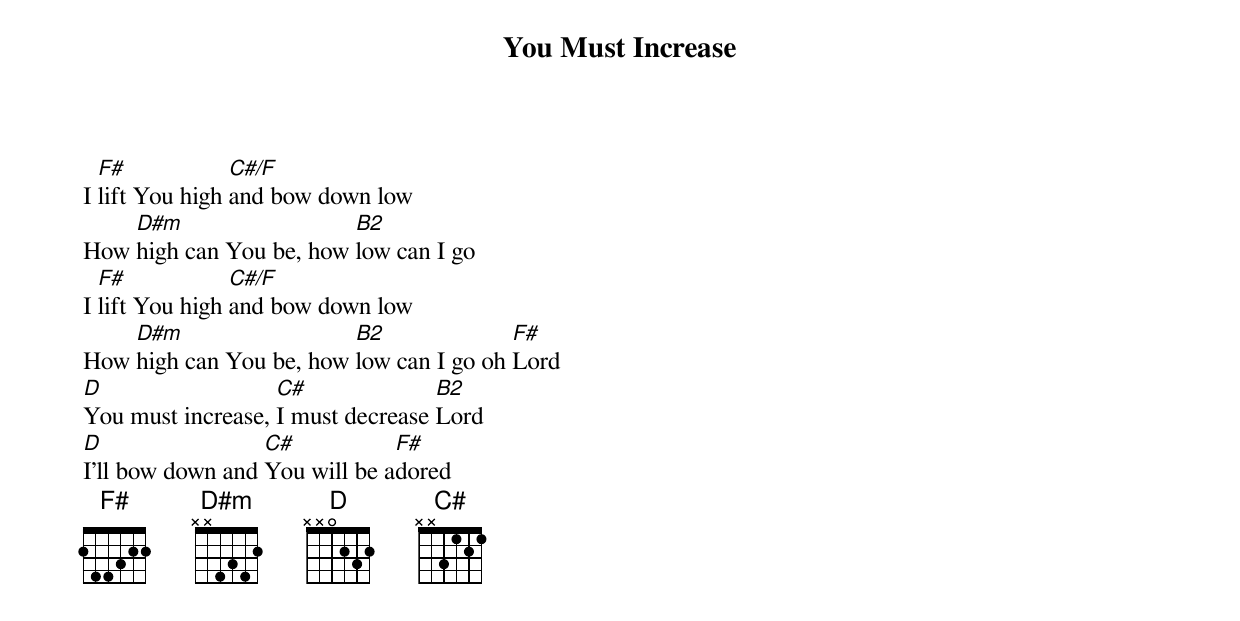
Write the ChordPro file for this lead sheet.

{title: You Must Increase}
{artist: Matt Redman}
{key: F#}

{start_of_verse}
I [F#]lift You high [C#/F]and bow down low
How [D#m]high can You be, how [B2]low can I go
I [F#]lift You high [C#/F]and bow down low
How [D#m]high can You be, how [B2]low can I go oh [F#]Lord
[D]You must increase, [C#]I must decrease [B2]Lord
[D]I'll bow down and [C#]You will be a[F#]dored
{end_of_verse}
